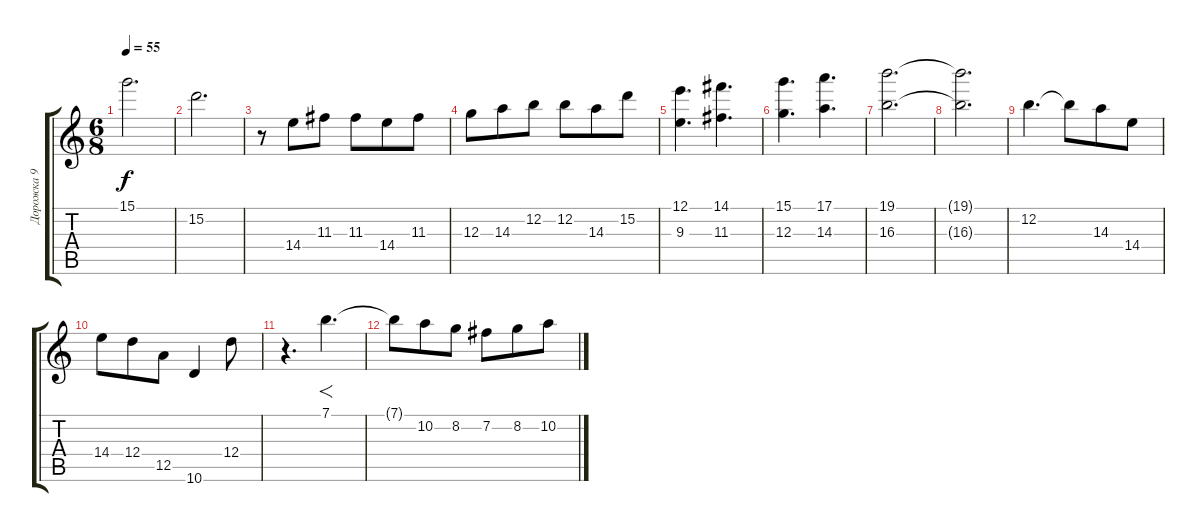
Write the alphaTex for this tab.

\track ("Дорожка 9" "Дорожка 9") {instrument distortionguitar}
\staff {score tabs}
\tuning (E4 B3 G3 D3 A2 E2) {hide}
\ts (6 8)
\tempo 55
\clef g2
\ks c
15.1.2{d dy f} |
15.2.2{d} |
r.8 14.4.8 11.3.8 11.3.8 14.4.8 11.3.8 |
12.3.8 14.3.8 12.2.8 12.2.8 14.3.8 15.2.8 |
(12.1 9.3).4{d} (14.1 11.3).4{d} |
(15.1 12.3).4{d} (17.1 14.3).4{d} |
(19.1 16.3).2{d} |
(19.1{t} 16.3{t}).2{d} |
12.2.4{d} 12.2{t}.8 14.3.8 14.4.8 |
14.4.8 12.4.8 12.5.8 10.6.4 12.4.8 |
r.4{d} 7.1.4{f d} |
7.1{t}.8 10.2.8 8.2.8 7.2.8 8.2.8 10.2.8
